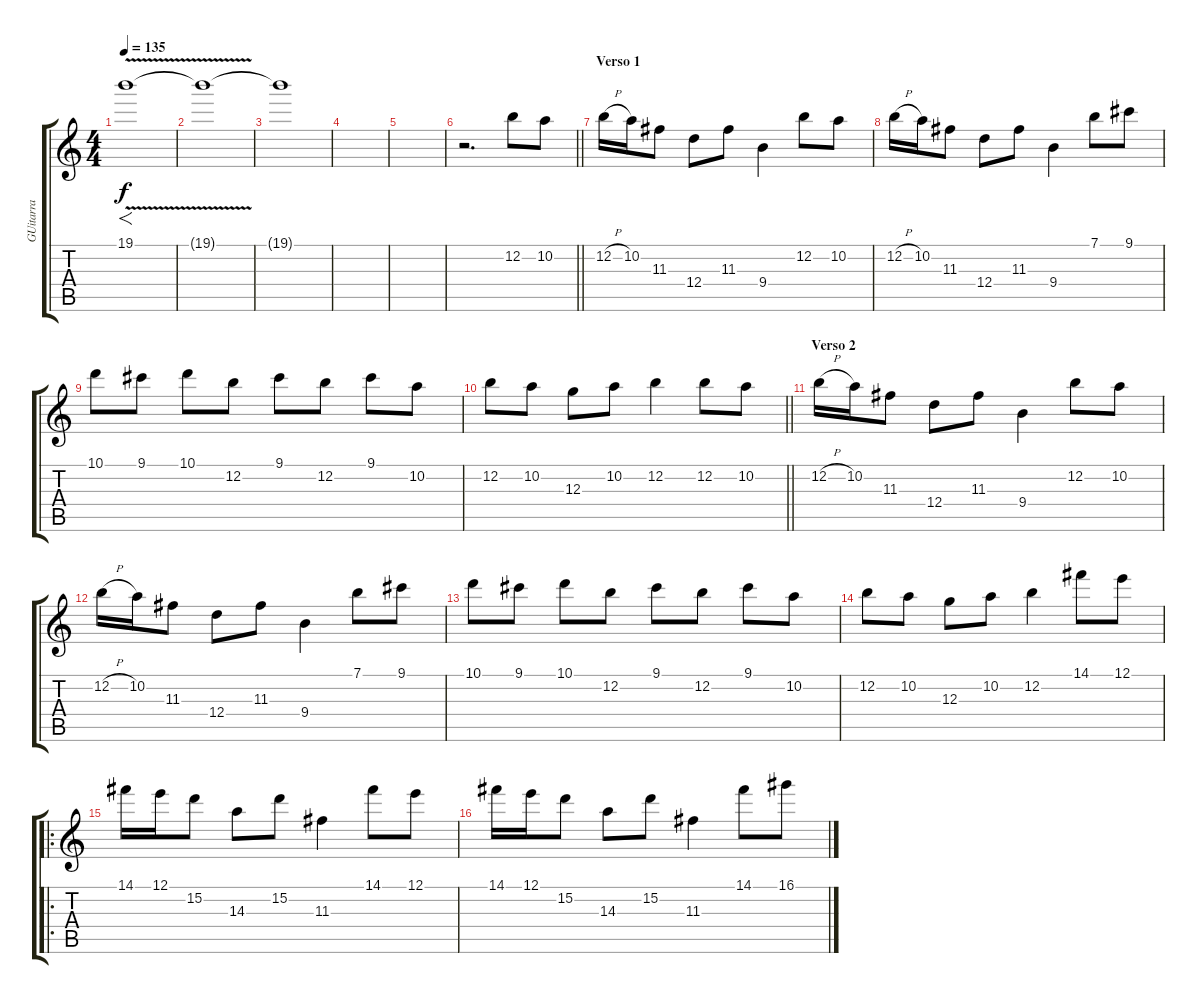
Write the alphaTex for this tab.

\track ("GUitarra" "GUitarra") {instrument overdrivenguitar}
\staff {score tabs}
\tuning (E4 B3 G3 D3 A2 E2) {hide}
\ts (4 4)
\tempo 135
\clef g2
\ks c
19.1{v}.1{f dy f instrument overdrivenguitar} |
19.1{t}.1 |
19.1{t}.1{volume 0} |
|
|
\barLineRight lightlight
r.2{d volume 11} 12.2.8 10.2.8 |
\section ("" "Verso 1")
12.2{h}.16 10.2.16 11.3.8 12.4.8 11.3.8 9.4.4 12.2.8 10.2.8 |
12.2{h}.16 10.2.16 11.3.8 12.4.8 11.3.8 9.4.4 7.1.8 9.1.8 |
10.1.8 9.1.8 10.1.8 12.2.8 9.1.8 12.2.8 9.1.8 10.2.8 |
\barLineRight lightlight
12.2.8 10.2.8 12.3.8 10.2.8 12.2.4 12.2.8 10.2.8 |
\section ("" "Verso 2")
12.2{h}.16 10.2.16 11.3.8 12.4.8 11.3.8 9.4.4 12.2.8 10.2.8 |
12.2{h}.16 10.2.16 11.3.8 12.4.8 11.3.8 9.4.4 7.1.8 9.1.8 |
10.1.8 9.1.8 10.1.8 12.2.8 9.1.8 12.2.8 9.1.8 10.2.8 |
12.2.8 10.2.8 12.3.8 10.2.8 12.2.4 14.1.8 12.1.8 |
\ro
14.1.16 12.1.16 15.2.8 14.3.8 15.2.8 11.3.4 14.1.8 12.1.8 |
14.1.16 12.1.16 15.2.8 14.3.8 15.2.8 11.3.4 14.1.8 16.1.8
